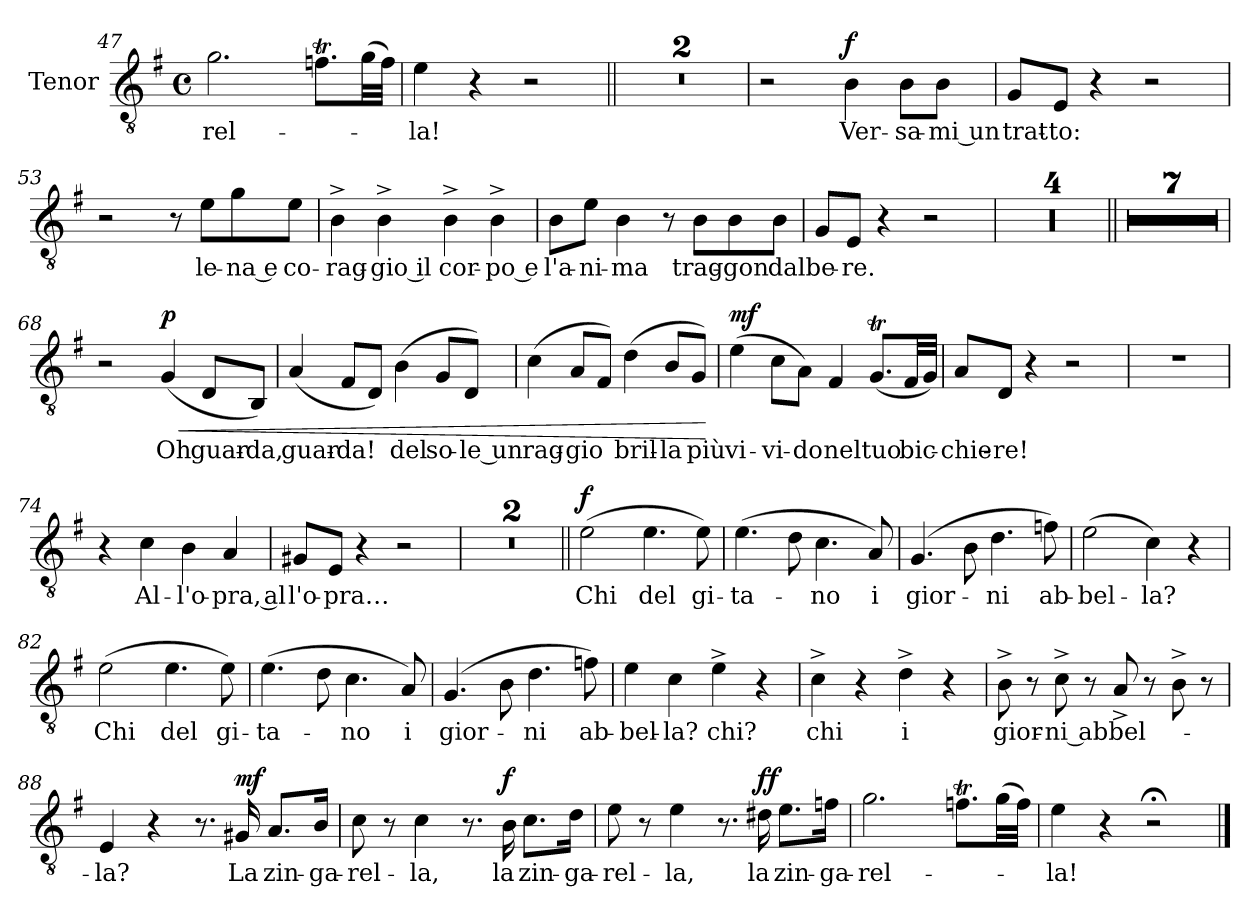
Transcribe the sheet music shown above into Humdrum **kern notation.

**kern	**text	**dynam
*part1	*part1	*part1
*staff1	*staff1	*staff1
*I"Tenor	*	*
*I'T.	*	*
*clefGv2	*	*
*k[f#]	*	*
*M4/4	*	*
*met(c)	*	*
=47	=47	=47
!	!LO:LY:b	!
2.g\	-rel-	.
8.fnT\L	.	.
(>32g\LL	.	.
32f\JJJ)	.	.
=48	=48	=48
!	!LO:LY:b	!
4e\	-la!	.
4r	.	.
2r	.	.
!!LO:PB:g=z
=49||	=49||	=49||
1r	.	.
=50	=50	=50
1r	.	.
=51	=51	=51
2r	.	.
!	!LO:LY:b	!LO:DY:a
4B\	Ver-	f
!	!LO:LY:b	!
8B\L	-sa-	.
!	!LO:LY:b	!
8B\J	mi un	.
=52	=52	=52
!	!LO:LY:b	!
8G/L	trat-	.
!	!LO:LY:b	!
8E/J	-to:	.
4r	.	.
2r	.	.
=53	=53	=53
2r	.	.
8r	.	.
!	!LO:LY:b	!
8e\L	le-	.
!	!LO:LY:b	!
8g\	na e	.
!	!LO:LY:b	!
8e\J	co-	.
=54	=54	=54
!	!LO:LY:b	!
4B^\	-rag-	.
!	!LO:LY:b	!
4B^\	gio il	.
!	!LO:LY:b	!
4B^\	cor-	.
!	!LO:LY:b	!
4B^\	-po e	.
=55	=55	=55
!	!LO:LY:b	!
8B\L	l'a-	.
!	!LO:LY:b	!
8e\J	-ni-	.
!	!LO:LY:b	!
4B\	-ma	.
8r	.	.
!	!LO:LY:b	!
8B\L	trag-	.
!	!LO:LY:b	!
8B\	-gon	.
!	!LO:LY:b	!
8B\J	dal	.
=56	=56	=56
!	!LO:LY:b	!
8G/L	be-	.
!	!LO:LY:b	!
8E/J	-re.	.
4r	.	.
2r	.	.
=57	=57	=57
1r	.	.
=58	=58	=58
1r	.	.
=59	=59	=59
1r	.	.
=60	=60	=60
1r	.	.
!!LO:PB:g=z
=61||	=61||	=61||
1r	.	.
=62	=62	=62
1r	.	.
=63	=63	=63
1r	.	.
=64	=64	=64
1r	.	.
=65	=65	=65
1r	.	.
=66	=66	=66
1r	.	.
=67	=67	=67
1r	.	.
=68	=68	=68
2r	.	.
!	!LO:LY:b	!LO:HP:b
!	!	!LO:DY:n=1:a
(<4G/	Oh	< p
!	!LO:LY:b	!
8D/L	guar-	.
!	!LO:LY:b	!
8BB/J)	-da,	.
!!LO:PB:g=z
=69	=69	=69
!	!LO:LY:b	!
(<4A/	guar-	.
!	!LO:LY:b	!
8F#/L	-da!	.
8D/J)	.	.
!	!LO:LY:b	!
(>4B\	del	.
!	!LO:LY:b	!
8G/L	so-	.
!	!LO:LY:b	!
8D/J)	le un	.
=70	=70	=70
!	!LO:LY:b	!
(>4c\	rag-	.
!	!LO:LY:b	!
8A/L	-gio	.
8F#/J)	.	.
!	!LO:LY:b	!
(>4d\	bril-	.
!	!LO:LY:b	!
8B/L	-la	.
!	!LO:LY:b	!
8G/J)	più	.
.	.	[
=71	=71	=71
!	!LO:LY:b	!LO:DY:a
(>4e\	vi-	mf
!	!LO:LY:b	!
8c\L	-vi-	.
!	!LO:LY:b	!
8A\J)	-do	.
!	!LO:LY:b	!
4F#/	nel	.
!	!LO:LY:b	!
(<8.GT/L	tuo	.
!	!LO:LY:b	!
32F#/LL	bic-	.
32G/JJJ)	.	.
=72	=72	=72
!	!LO:LY:b	!
8A/L	-chie-	.
!	!LO:LY:b	!
8D/J	-re!	.
4r	.	.
2r	.	.
=73	=73	=73
1r	.	.
=74	=74	=74
4r	.	.
!	!LO:LY:b	!
4c\	Al-	.
!	!LO:LY:b	!
4B\	-l'o-	.
!	!LO:LY:b	!
4A/	pra, al	.
=75	=75	=75
!	!LO:LY:b	!
8G#X/L	-l'o-	.
!	!LO:LY:b	!
8E/J	-pra…	.
4r	.	.
2r	.	.
=76	=76	=76
1r	.	.
=77	=77	=77
1r	.	.
!!LO:PB:g=z
=78||	=78||	=78||
!	!LO:LY:b	!LO:DY:a
(>2e\	Chi	f
!	!LO:LY:b	!
4.e\	del	.
!	!LO:LY:b	!
8e\)	gi-	.
=79	=79	=79
!	!LO:LY:b	!
(>4.e\	-ta-	.
8d\	.	.
!	!LO:LY:b	!
4.c\	-no	.
!	!LO:LY:b	!
8A/)	i	.
=80	=80	=80
!	!LO:LY:b	!
(>4.G/	gior-	.
8B\	.	.
!	!LO:LY:b	!
4.d\	-ni	.
!	!LO:LY:b	!
8fn\)	ab-	.
=81	=81	=81
!	!LO:LY:b	!
(>2e\	-bel-	.
!	!LO:LY:b	!
4c\)	-la?	.
4r	.	.
=82	=82	=82
!	!LO:LY:b	!
(>2e\	Chi	.
!	!LO:LY:b	!
4.e\	del	.
!	!LO:LY:b	!
8e\)	gi-	.
=83	=83	=83
!	!LO:LY:b	!
(>4.e\	-ta-	.
8d\	.	.
!	!LO:LY:b	!
4.c\	-no	.
!	!LO:LY:b	!
8A/)	i	.
=84	=84	=84
!	!LO:LY:b	!
(>4.G/	gior-	.
8B\	.	.
!	!LO:LY:b	!
4.d\	-ni	.
!	!LO:LY:b	!
8fn\)	ab-	.
=85	=85	=85
!	!LO:LY:b	!
4e\	-bel-	.
!	!LO:LY:b	!
4c\	-la?	.
!	!LO:LY:b	!
4e^\	chi?	.
4r	.	.
=86	=86	=86
!	!LO:LY:b	!
4c^\	chi	.
4r	.	.
!	!LO:LY:b	!
4d^\	i	.
4r	.	.
=87	=87	=87
!	!LO:LY:b	!
8B^\	gior-	.
8r	.	.
!	!LO:LY:b	!
8c^\	ni ab	.
8r	.	.
!	!LO:LY:b	!
8A^/	-bel-	.
8r	.	.
8B^\	.	.
8r	.	.
=88	=88	=88
!	!LO:LY:b	!
4E/	-la?	.
4r	.	.
8.r	.	.
!	!LO:LY:b	!LO:DY:a
16G#X/	La	mf
!	!LO:LY:b	!
8.A/L	zin-	.
!	!LO:LY:b	!
16B/Jk	-ga-	.
=89	=89	=89
!	!LO:LY:b	!
8c\	-rel-	.
8r	.	.
!	!LO:LY:b	!
4c\	-la,	.
8.r	.	.
!	!LO:LY:b	!LO:DY:a
16B\	la	f
!	!LO:LY:b	!
8.c\L	zin-	.
!	!LO:LY:b	!
16d\Jk	-ga-	.
=90	=90	=90
!	!LO:LY:b	!
8e\	-rel-	.
8r	.	.
!	!LO:LY:b	!
4e\	-la,	.
8.r	.	.
!	!LO:LY:b	!LO:DY:a
16d#X\	la	ff
!	!LO:LY:b	!
8.e\L	zin-	.
!	!LO:LY:b	!
16fn\Jk	-ga-	.
=91	=91	=91
!	!LO:LY:b	!
2.g\	-rel-	.
8.fnT\L	.	.
(>32g\LL	.	.
32f\JJJ)	.	.
=92	=92	=92
!	!LO:LY:b	!
4e\	-la!	.
4r	.	.
2r;<	.	.
==	==	==
*-	*-	*-
